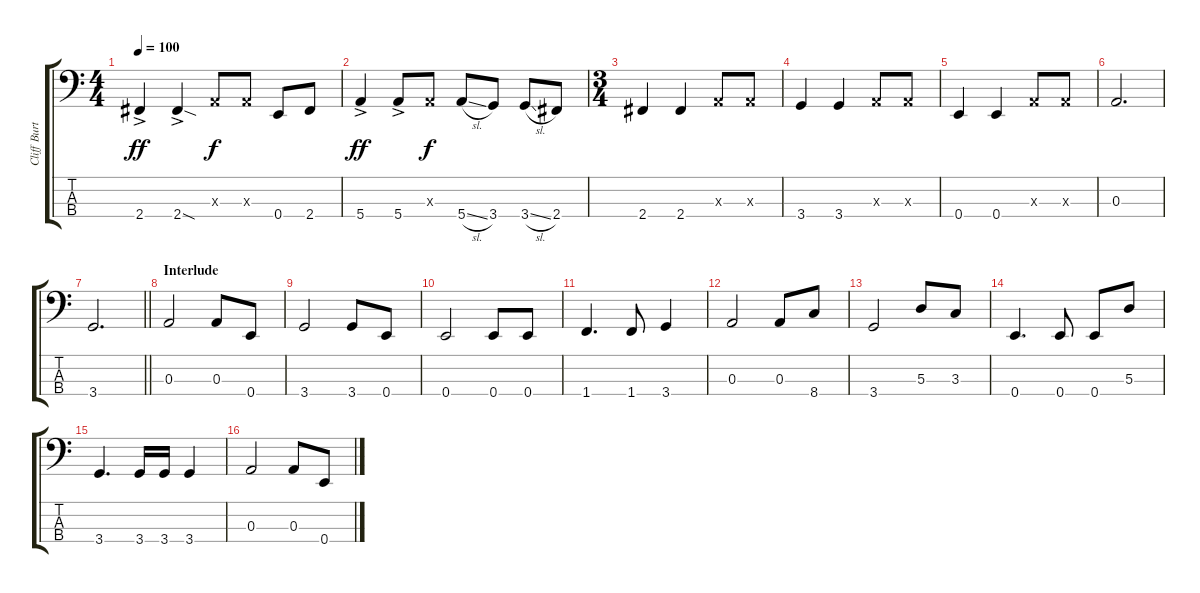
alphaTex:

\track ("Cliff Burton" "Cliff Burt") {instrument electricbassfinger}
\staff {score tabs}
\tuning (G2 D2 A1 E1) {hide}
\ts (4 4)
\tempo 100
\clef f4
\ks c
2.4{ac}.4{dy ff} 2.4{sod ac}.4 0.3{x}.8{dy f} 0.3{x}.8 0.4.8 2.4.8 |
5.4{ac}.4{dy ff} 5.4{ac}.8 0.3{x}.8{dy f} 5.4{sl}.8 3.4.8 3.4{sl}.8 2.4.8 |
\ts (3 4)
2.4.4 2.4.4 0.3{x}.8 0.3{x}.8 |
3.4.4 3.4.4 0.3{x}.8 0.3{x}.8 |
0.4.4 0.4.4 0.3{x}.8 0.3{x}.8 |
0.3.2{d} |
\barLineRight lightlight
3.4.2{d} |
\section ("" "Interlude")
0.3.2 0.3.8 0.4.8 |
3.4.2 3.4.8 0.4.8 |
0.4.2 0.4.8 0.4.8 |
1.4.4{d} 1.4.8 3.4.4 |
0.3.2 0.3.8 8.4.8 |
3.4.2 5.3.8 3.3.8 |
0.4.4{d} 0.4.8 0.4.8 5.3.8 |
3.4.4{d} 3.4.16 3.4.16 3.4.4 |
0.3.2 0.3.8 0.4.8
